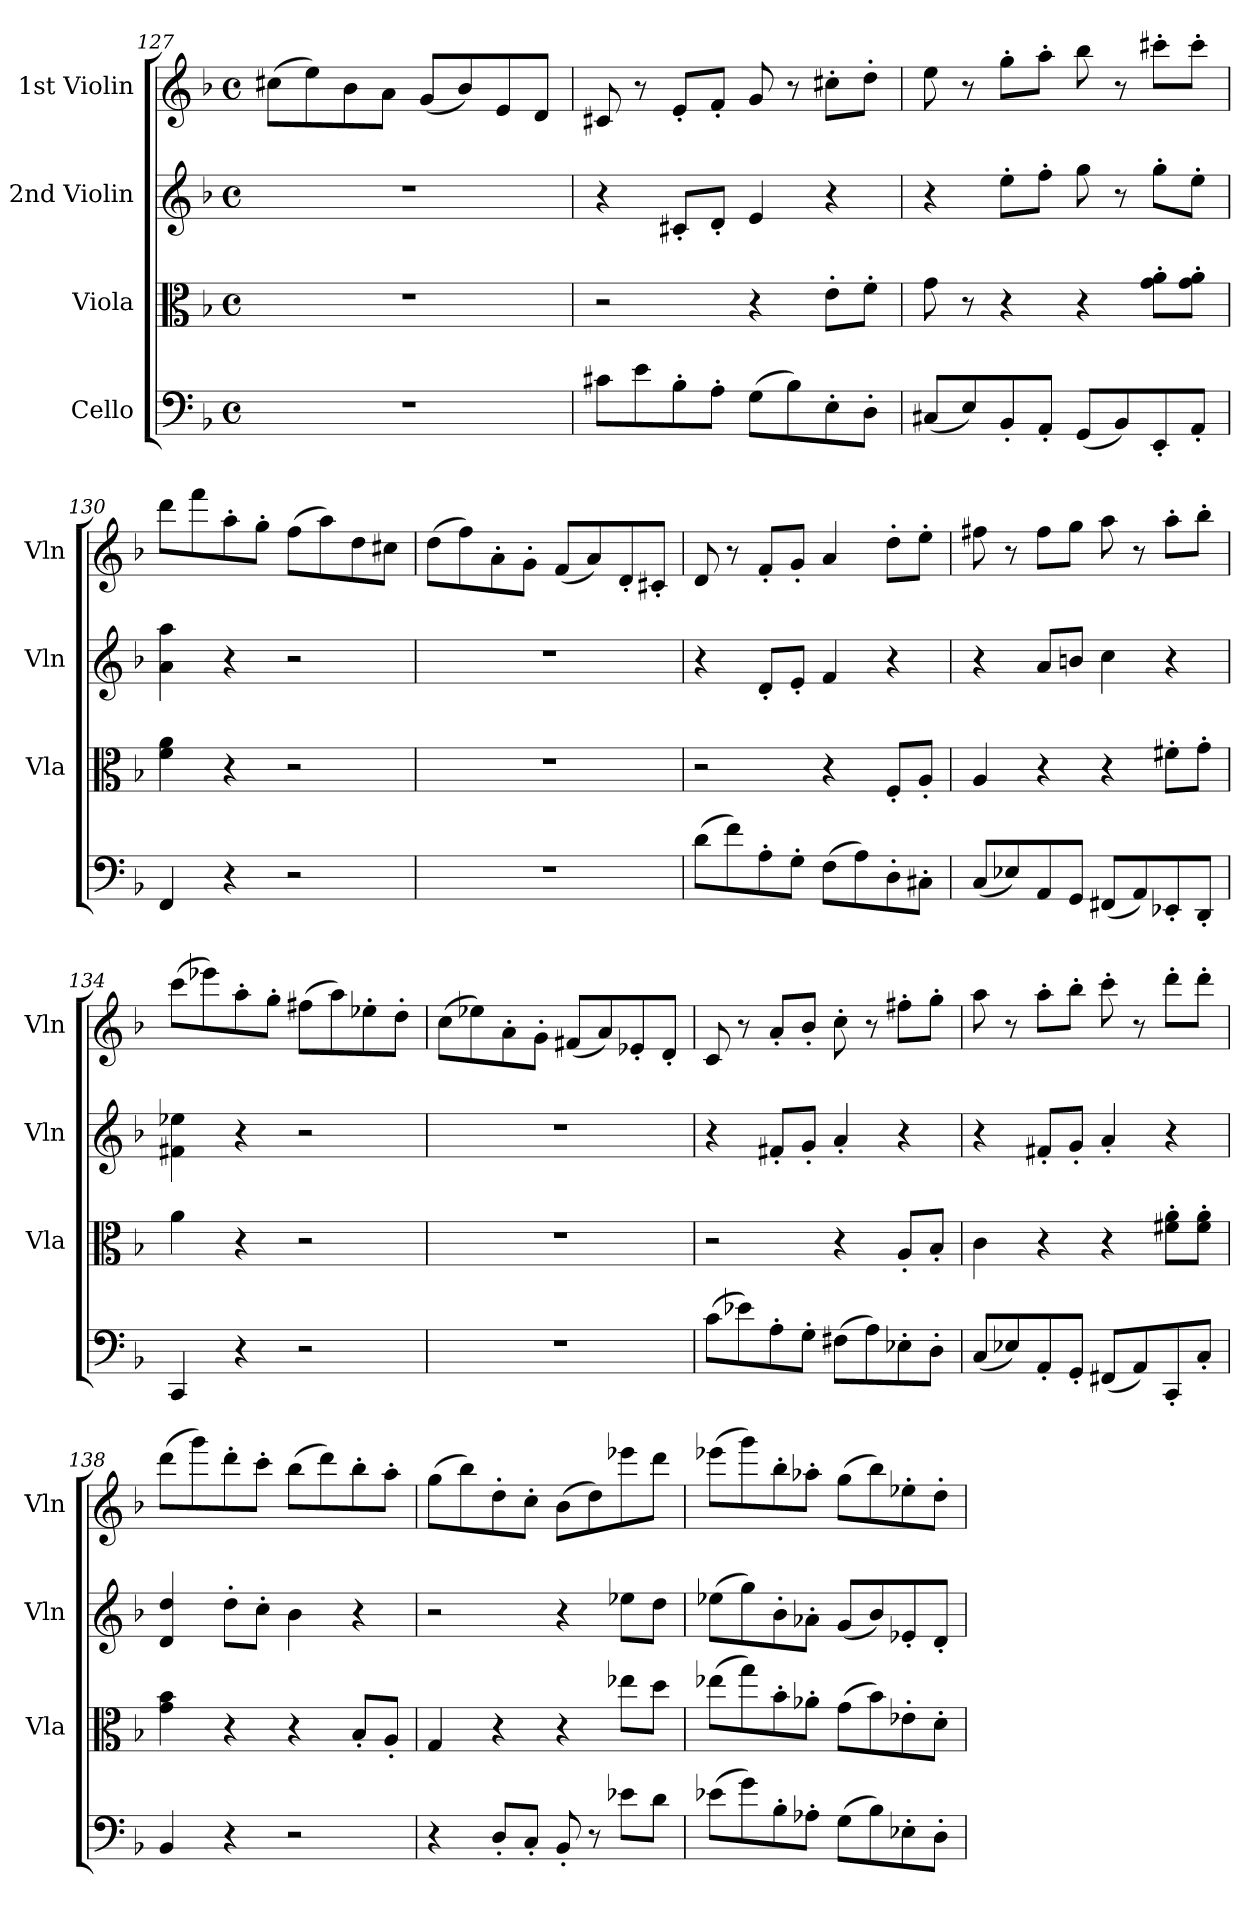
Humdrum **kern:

**kern	**kern	**kern	**kern
*part4	*part3	*part2	*part1
*staff4	*staff3	*staff2	*staff1
*I"Cello	*I"Viola	*I"2nd Violin	*I"1st Violin
*	*I'Vla	*I'Vln	*I'Vln
*clefF4	*clefC3	*clefG2	*clefG2
*k[b-]	*k[b-]	*k[b-]	*k[b-]
*F:	*F:	*F:	*F:
*M4/4	*M4/4	*M4/4	*M4/4
*met(c)	*met(c)	*met(c)	*met(c)
=127	=127	=127	=127
1r	1r	1r	(8cc#XL
.	.	.	8ee)
.	.	.	8b-
.	.	.	8aJ
.	.	.	(8gL
.	.	.	8b-)
.	.	.	8e
.	.	.	8dJ
=128	=128	=128	=128
8c#XL	2r	4r	8c#X
8e	.	.	8r
8B-'	.	8c#X'L	8e'L
8A'J	.	8d'J	8f'J
(8GL	4r	4e	8g
8B-)	.	.	8r
8E'	8e'L	4r	8cc#X'L
8D'J	8f'J	.	8dd'J
=129	=129	=129	=129
(8C#XL	8g	4r	8ee
8E)	8r	.	8r
8BB-'	4r	8ee'L	8gg'L
8AA'J	.	8ff'J	8aa'J
(8GGL	4r	8gg	8bb-
8BB-)	.	8r	8r
8EE'	8g' 8a'L	8gg'L	8ccc#X'L
8AA'J	8g' 8a'J	8ee'J	8ccc#'J
=130	=130	=130	=130
4FF	4f 4a	4a 4aa	8dddL
.	.	.	8fff
4r	4r	4r	8aa'
.	.	.	8gg'J
2r	2r	2r	(8ffL
.	.	.	8aa)
.	.	.	8dd
.	.	.	8cc#XJ
=131	=131	=131	=131
1r	1r	1r	(8ddL
.	.	.	8ff)
.	.	.	8a'
.	.	.	8g'J
.	.	.	(8fL
.	.	.	8a)
.	.	.	8d'
.	.	.	8c#X'J
=132	=132	=132	=132
(8dL	2r	4r	8d
8f)	.	.	8r
8A'	.	8d'L	8f'L
8G'J	.	8e'J	8g'J
(8FL	4r	4f	4a
8A)	.	.	.
8D'	8F'L	4r	8dd'L
8C#X'J	8A'J	.	8ee'J
=133	=133	=133	=133
(8CL	4A	4r	8ff#X
8E-X)	.	.	8r
8AA	4r	8aL	8ff#L
8GGJ	.	8bnJ	8ggJ
(8FF#XL	4r	4cc	8aa
8AA)	.	.	8r
8EE-X'	8f#X'L	4r	8aa'L
8DD'J	8g'J	.	8bb-'J
=134	=134	=134	=134
4CC	4a	4f#X 4ee-X	(8cccL
.	.	.	8eee-X)
4r	4r	4r	8aa'
.	.	.	8gg'J
2r	2r	2r	(8ff#XL
.	.	.	8aa)
.	.	.	8ee-X'
.	.	.	8dd'J
=135	=135	=135	=135
1r	1r	1r	(8ccL
.	.	.	8ee-X)
.	.	.	8a'
.	.	.	8g'J
.	.	.	(8f#XL
.	.	.	8a)
.	.	.	8e-X'
.	.	.	8d'J
=136	=136	=136	=136
(8cL	2r	4r	8c
8e-X)	.	.	8r
8A'	.	8f#X'L	8a'L
8G'J	.	8g'J	8b-'J
(8F#XL	4r	4a'	8cc'
8A)	.	.	8r
8E-X'	8A'L	4r	8ff#X'L
8D'J	8B-'J	.	8gg'J
=137	=137	=137	=137
(8CL	4c	4r	8aa
8E-X)	.	.	8r
8AA'	4r	8f#X'L	8aa'L
8GG'J	.	8g'J	8bb-'J
(8FF#XL	4r	4a'	8ccc'
8AA)	.	.	8r
8CC'	8f#X' 8a'L	4r	8ddd'L
8C'J	8f#' 8a'J	.	8ddd'J
=138	=138	=138	=138
4BB-	4g 4b-	4d 4dd	(8dddL
.	.	.	8ggg)
4r	4r	8dd'L	8ddd'
.	.	8cc'J	8ccc'J
2r	4r	4b-	(8bb-L
.	.	.	8ddd)
.	8B-'L	4r	8bb-'
.	8A'J	.	8aa'J
=139	=139	=139	=139
4r	4G	2r	(8ggL
.	.	.	8bb-)
8D'L	4r	.	8dd'
8C'J	.	.	8cc'J
8BB-'	4r	4r	(8b-L
8r	.	.	8dd)
8e-XL	8ee-XL	8ee-XL	8eee-X
8dJ	8ddJ	8ddJ	8dddJ
=140	=140	=140	=140
(8e-XL	(8ee-XL	(8ee-XL	(8eee-XL
8g)	8gg)	8gg)	8ggg)
8B-'	8b-'	8b-'	8bb-'
8A-X'J	8a-X'J	8a-X'J	8aa-X'J
(8GL	(8gL	(8gL	(8ggL
8B-)	8b-)	8b-)	8bb-)
8E-X'	8e-X'	8e-X'	8ee-X'
8D'J	8d'J	8d'J	8dd'J
=	=	=	=
*-	*-	*-	*-
